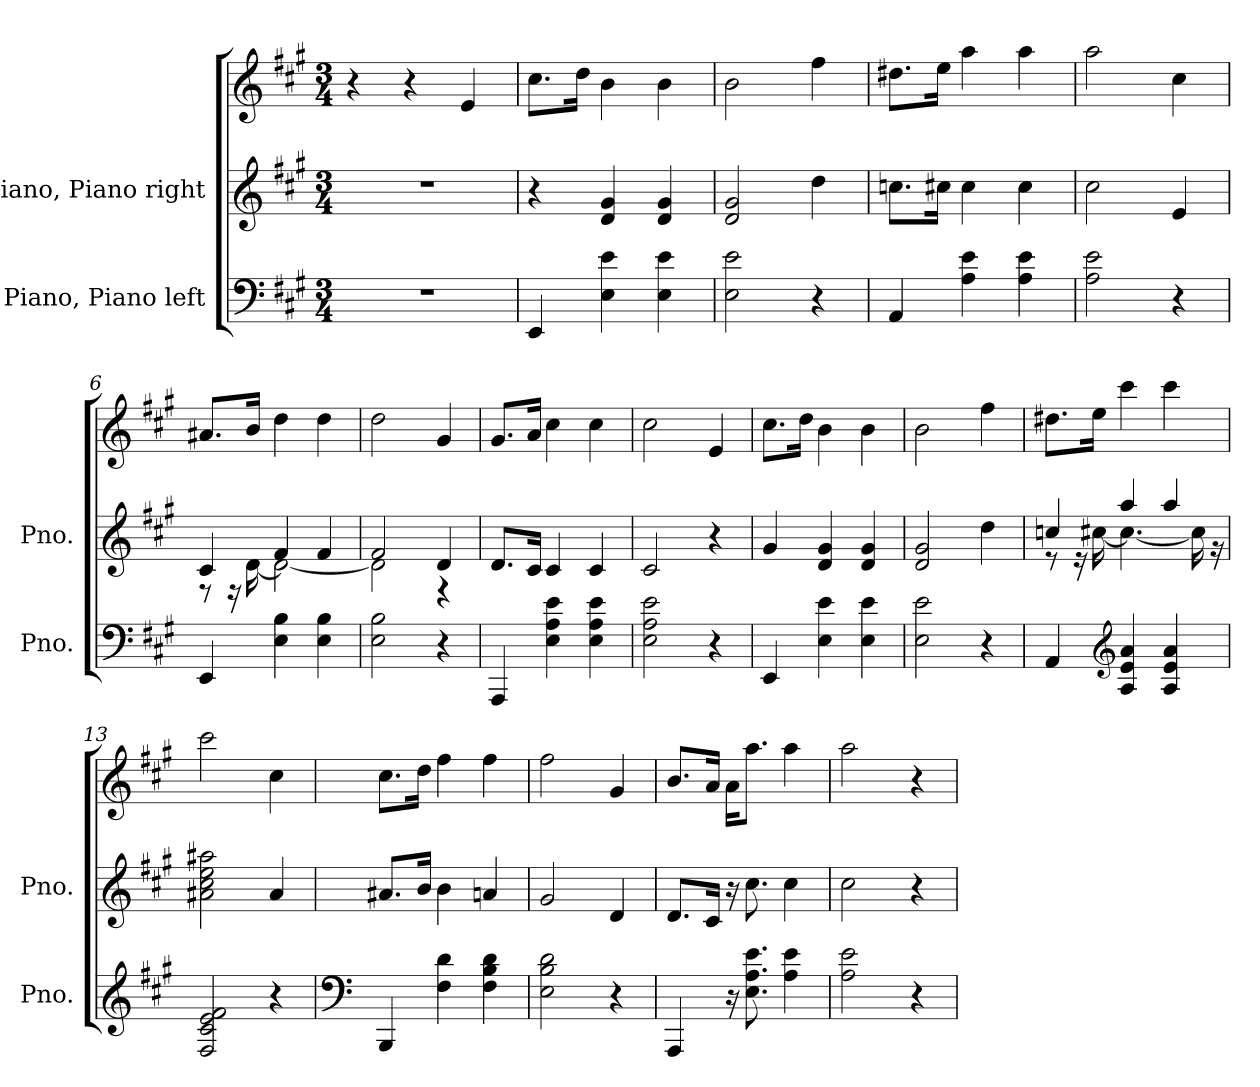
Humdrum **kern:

**kern	**kern	**kern
*part2	*part1	*part1
*staff3	*staff2	*staff1
*I"Piano, Piano left	*I"Piano, Piano right	*
*I'Pno.	*I'Pno.	*
*clefF4	*clefG2	*clefG2
*k[f#c#g#]	*k[f#c#g#]	*k[f#c#g#]
*M3/4	*M3/4	*M3/4
*MM95	*MM95	*MM95
=1	=1	=1
2.r	2.r	4r
.	.	4r
.	.	4e/
=2	=2	=2
4EE/	4r	8.cc#\L
.	.	16dd\Jk
4E\ 4e\	4d/ 4g#/	4b\
4E\ 4e\	4d/ 4g#/	4b\
=3	=3	=3
2E\ 2e\	2d/ 2g#/	2b\
4r	4dd\	4ff#\
=4	=4	=4
4AA/	8.ccn\L	8.dd#X\L
.	16cc#X\Jk	16ee\Jk
4A\ 4e\	4cc#\	4aa\
4A\ 4e\	4cc#\	4aa\
=5	=5	=5
2A\ 2e\	2cc#\	2aa\
4r	4e/	4cc#\
=6	=6	=6
*	*^	*
4EE/	4c#/	8r	8.a#X/L
.	.	16r	.
.	.	[16d\	16b/Jk
4E\ 4B\	4f#/	2d\_	4dd\
4E\ 4B\	4f#/	.	4dd\
=7	=7	=7	=7
2E\ 2B\	2f#/	2d\]	2dd\
4r	4d/	4r	4g#/
*	*v	*v	*
!!LO:LB:g=z
=8	=8	=8
4AAA/	8.d/L	8.g#/L
.	16c#/Jk	16a/Jk
4E\ 4A\ 4e\	4c#/	4cc#\
4E\ 4A\ 4e\	4c#/	4cc#\
=9	=9	=9
2E\ 2A\ 2e\	2c#/	2cc#\
4r	4r	4e/
=10	=10	=10
4EE/	4g#/	8.cc#\L
.	.	16dd\Jk
4E\ 4e\	4d/ 4g#/	4b\
4E\ 4e\	4d/ 4g#/	4b\
=11	=11	=11
2E\ 2e\	2d/ 2g#/	2b\
4r	4dd\	4ff#\
=12	=12	=12
*	*^	*
4AA/	4ccn/	8r	8.dd#X\L
.	.	16r	.
.	.	[16cc#X\	16ee\Jk
*clefG2	*	*	*
4A/ 4e/ 4a/	4aa/	4.cc#\_	4ccc#\
4A/ 4e/ 4a/	4aa/	.	4ccc#\
.	.	16cc#\]	.
.	.	16r	.
*	*v	*v	*
=13	=13	=13
2F#/ 2c#/ 2e/ 2f#/	2a#X\ 2cc#\ 2ee\ 2aa#X\	2ccc#\
4r	4a#/	4cc#\
=14	=14	=14
*clefF4	*	*
4BBB/	8.a#X/L	8.cc#\L
.	16b/Jk	16dd\Jk
4F#\ 4d\	4b\	4ff#\
4F#\ 4B\ 4d\	4an/	4ff#\
!!LO:LB:g=z
=15	=15	=15
2E\ 2B\ 2d\	2g#/	2ff#\
4r	4d/	4g#/
=16	=16	=16
4AAA/	8.d/L	8.b/L
.	16c#/Jk	16a/Jk
16r	16r	16a\KL
8.E\ 8.A\ 8.e\	8.cc#\	8.aa\J
4A\ 4e\	4cc#\	4aa\
=17	=17	=17
2A\ 2e\	2cc#\	2aa\
4r	4r	4r
=	=	=
*-	*-	*-
